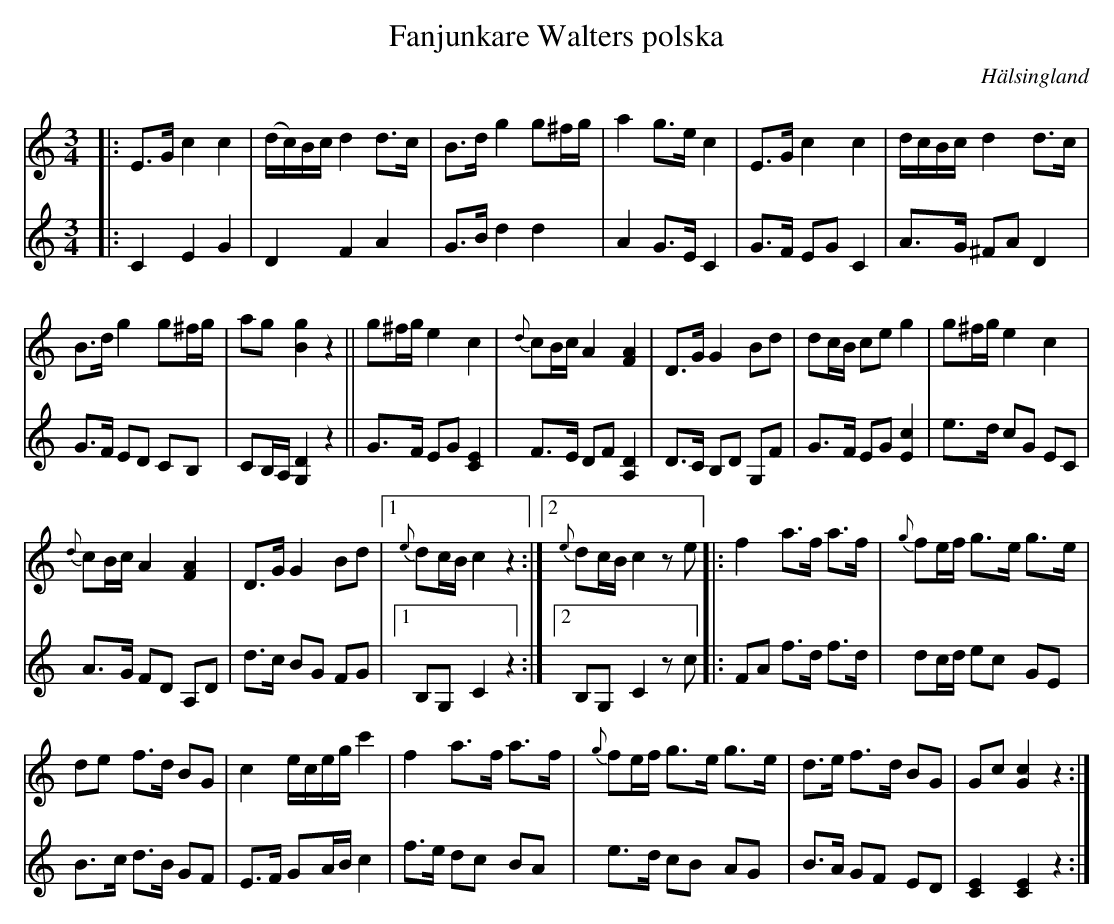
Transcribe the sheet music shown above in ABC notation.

X:1
T:Fanjunkare Walters polska
O:Hälsingland
L:1/8
M:3/4
K:C
V:1
|: E>G c2 c2 | (d/c/)B/c/ d2 d>c | B>d g2 g^f/g/ | a2 g>e c2 | E>G c2 c2 | d/c/B/c/ d2 d>c |
B>d g2 g^f/g/ | ag [Bg]2 z2 || g^f/g/ e2 c2 | {d}cB/c/ A2 [AF]2 | D>G G2 Bd | dc/B/ ce g2 | g^f/g/ e2 c2 |
{d}cB/c/ A2 [AF]2 | D>G G2 Bd |1 {e}dc/B/ c2 z2 :|2 {e}dc/B/ c2 z e |: f2 a>f a>f | {g}fe/f/ g>e g>e |
de f>d BG | c2 e/c/e/g/ c'2 | f2 a>f a>f | {g}fe/f/ g>e g>e | d>e f>d BG | Gc [Gc]2 z2 :|
V:2
|: C2 E2 G2 | D2 F2 A2 | G>B d2 d2 | A2 G>E C2 | G>F EG C2 | A>G ^FA D2 |
G>F ED CB, | CB,/A,/ [G,D]2 z2 || G>F EG [CE]2 | F>E DF [A,D]2 | D>C B,D G,F | G>F EG [Ec]2 | e>d cG EC |
A>G FD A,D | d>c BG FG |1 B,G, C2 z2 :|2 B,G, C2 z c |: FA f>d f>d | dc/d/ ec GE |
B>c d>B GF | E>F GA/B/ c2 | f>e dc BA | e>d cB AG | B>A GF ED | [CE]2 [CE]2 z2 :|
